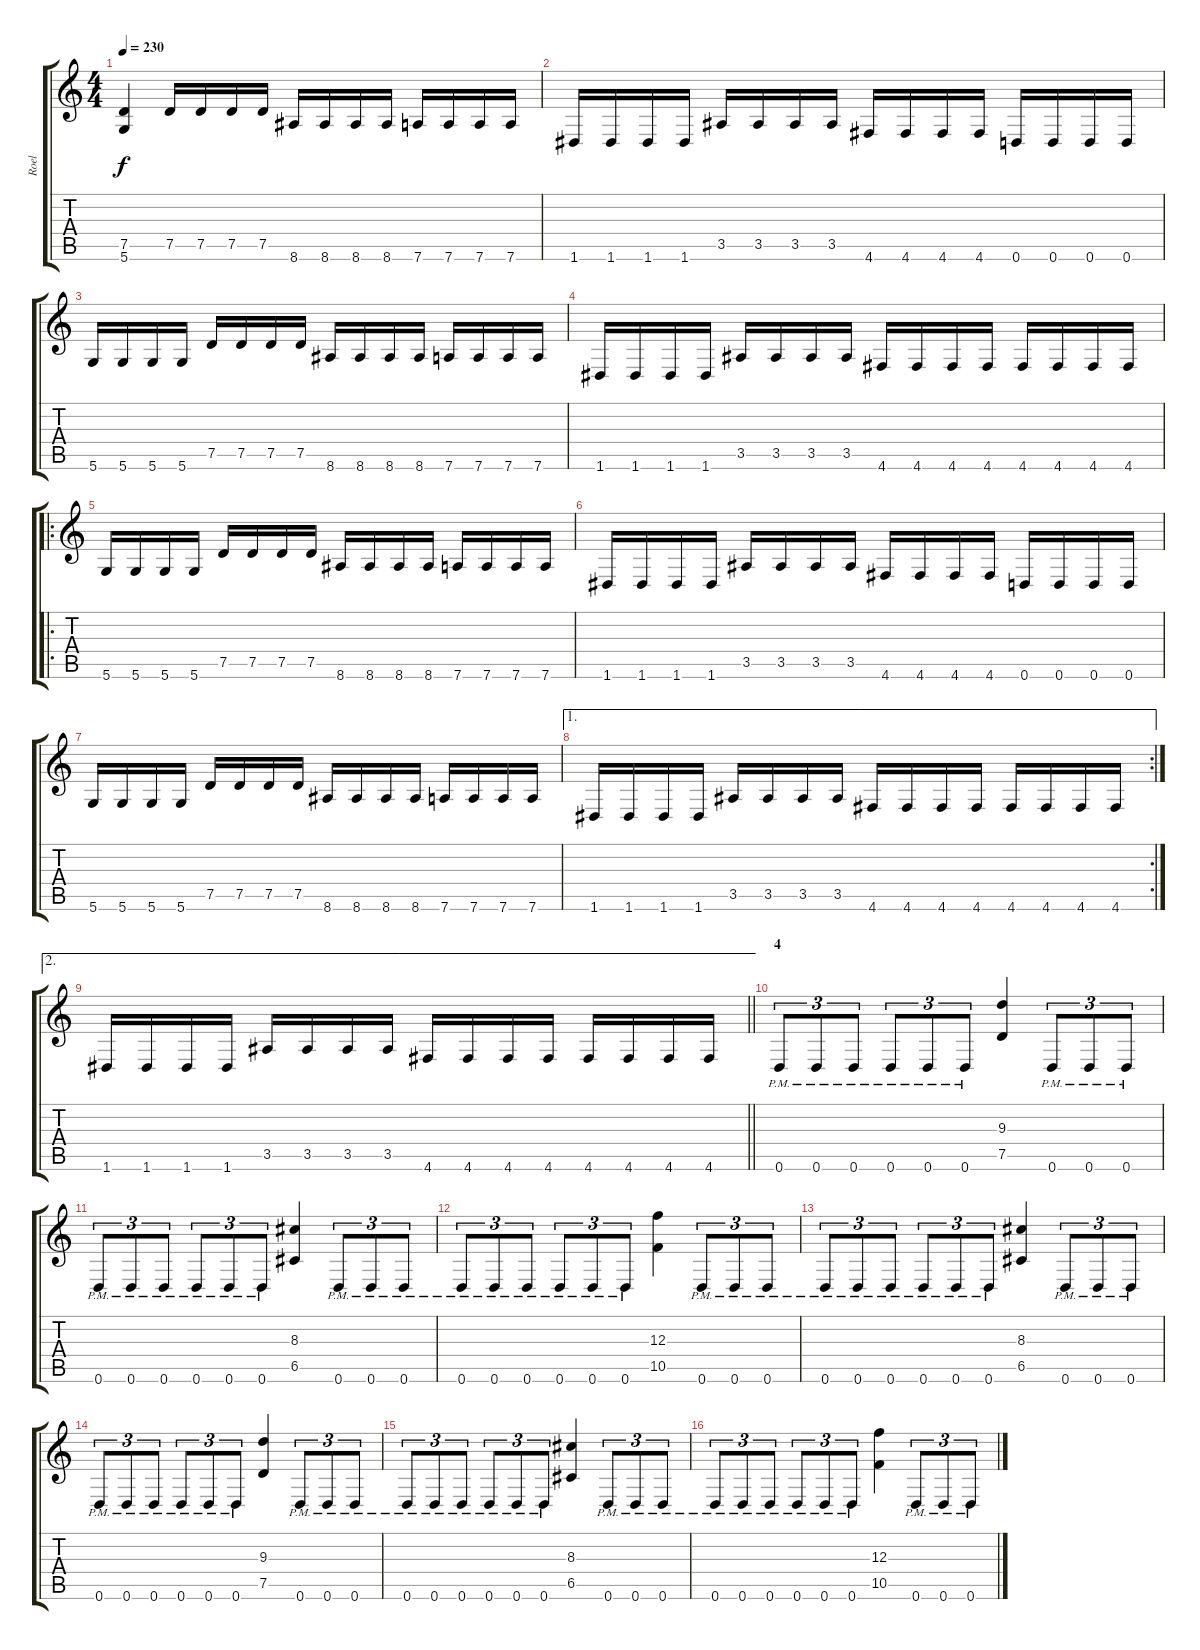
\track ("Roel" "Roel") {instrument distortionguitar}
\staff {score tabs}
\tuning (D4 A3 F3 C3 G2 D2) {hide}
\ts (4 4)
\tempo 230
\clef g2
\ks c
(7.5 5.6).4{dy f} 7.5.16 7.5.16 7.5.16 7.5.16 8.6.16 8.6.16 8.6.16 8.6.16 7.6.16 7.6.16 7.6.16 7.6.16 |
1.6.16 1.6.16 1.6.16 1.6.16 3.5.16 3.5.16 3.5.16 3.5.16 4.6.16 4.6.16 4.6.16 4.6.16 0.6.16 0.6.16 0.6.16 0.6.16 |
5.6.16 5.6.16 5.6.16 5.6.16 7.5.16 7.5.16 7.5.16 7.5.16 8.6.16 8.6.16 8.6.16 8.6.16 7.6.16 7.6.16 7.6.16 7.6.16 |
1.6.16 1.6.16 1.6.16 1.6.16 3.5.16 3.5.16 3.5.16 3.5.16 4.6.16 4.6.16 4.6.16 4.6.16 4.6.16 4.6.16 4.6.16 4.6.16 |
\ro
5.6.16 5.6.16 5.6.16 5.6.16 7.5.16 7.5.16 7.5.16 7.5.16 8.6.16 8.6.16 8.6.16 8.6.16 7.6.16 7.6.16 7.6.16 7.6.16 |
1.6.16 1.6.16 1.6.16 1.6.16 3.5.16 3.5.16 3.5.16 3.5.16 4.6.16 4.6.16 4.6.16 4.6.16 0.6.16 0.6.16 0.6.16 0.6.16 |
5.6.16 5.6.16 5.6.16 5.6.16 7.5.16 7.5.16 7.5.16 7.5.16 8.6.16 8.6.16 8.6.16 8.6.16 7.6.16 7.6.16 7.6.16 7.6.16 |
\ae 1
\rc 2
1.6.16 1.6.16 1.6.16 1.6.16 3.5.16 3.5.16 3.5.16 3.5.16 4.6.16 4.6.16 4.6.16 4.6.16 4.6.16 4.6.16 4.6.16 4.6.16 |
\ae 2
\barLineRight lightlight
1.6.16 1.6.16 1.6.16 1.6.16 3.5.16 3.5.16 3.5.16 3.5.16 4.6.16 4.6.16 4.6.16 4.6.16 4.6.16 4.6.16 4.6.16 4.6.16 |
\section ("" "4")
0.6{pm}.8{tu (3 2)} 0.6{pm}.8{tu (3 2)} 0.6{pm}.8{tu (3 2)} 0.6{pm}.8{tu (3 2)} 0.6{pm}.8{tu (3 2)} 0.6{pm}.8{tu (3 2)} (9.3 7.5).4 0.6{pm}.8{tu (3 2)} 0.6{pm}.8{tu (3 2)} 0.6{pm}.8{tu (3 2)} |
0.6{pm}.8{tu (3 2)} 0.6{pm}.8{tu (3 2)} 0.6{pm}.8{tu (3 2)} 0.6{pm}.8{tu (3 2)} 0.6{pm}.8{tu (3 2)} 0.6{pm}.8{tu (3 2)} (8.3 6.5).4 0.6{pm}.8{tu (3 2)} 0.6{pm}.8{tu (3 2)} 0.6{pm}.8{tu (3 2)} |
0.6{pm}.8{tu (3 2)} 0.6{pm}.8{tu (3 2)} 0.6{pm}.8{tu (3 2)} 0.6{pm}.8{tu (3 2)} 0.6{pm}.8{tu (3 2)} 0.6{pm}.8{tu (3 2)} (12.3 10.5).4 0.6{pm}.8{tu (3 2)} 0.6{pm}.8{tu (3 2)} 0.6{pm}.8{tu (3 2)} |
0.6{pm}.8{tu (3 2)} 0.6{pm}.8{tu (3 2)} 0.6{pm}.8{tu (3 2)} 0.6{pm}.8{tu (3 2)} 0.6{pm}.8{tu (3 2)} 0.6{pm}.8{tu (3 2)} (8.3 6.5).4 0.6{pm}.8{tu (3 2)} 0.6{pm}.8{tu (3 2)} 0.6{pm}.8{tu (3 2)} |
0.6{pm}.8{tu (3 2)} 0.6{pm}.8{tu (3 2)} 0.6{pm}.8{tu (3 2)} 0.6{pm}.8{tu (3 2)} 0.6{pm}.8{tu (3 2)} 0.6{pm}.8{tu (3 2)} (9.3 7.5).4 0.6{pm}.8{tu (3 2)} 0.6{pm}.8{tu (3 2)} 0.6{pm}.8{tu (3 2)} |
0.6{pm}.8{tu (3 2)} 0.6{pm}.8{tu (3 2)} 0.6{pm}.8{tu (3 2)} 0.6{pm}.8{tu (3 2)} 0.6{pm}.8{tu (3 2)} 0.6{pm}.8{tu (3 2)} (8.3 6.5).4 0.6{pm}.8{tu (3 2)} 0.6{pm}.8{tu (3 2)} 0.6{pm}.8{tu (3 2)} |
0.6{pm}.8{tu (3 2)} 0.6{pm}.8{tu (3 2)} 0.6{pm}.8{tu (3 2)} 0.6{pm}.8{tu (3 2)} 0.6{pm}.8{tu (3 2)} 0.6{pm}.8{tu (3 2)} (12.3 10.5).4 0.6{pm}.8{tu (3 2)} 0.6{pm}.8{tu (3 2)} 0.6{pm}.8{tu (3 2)}
